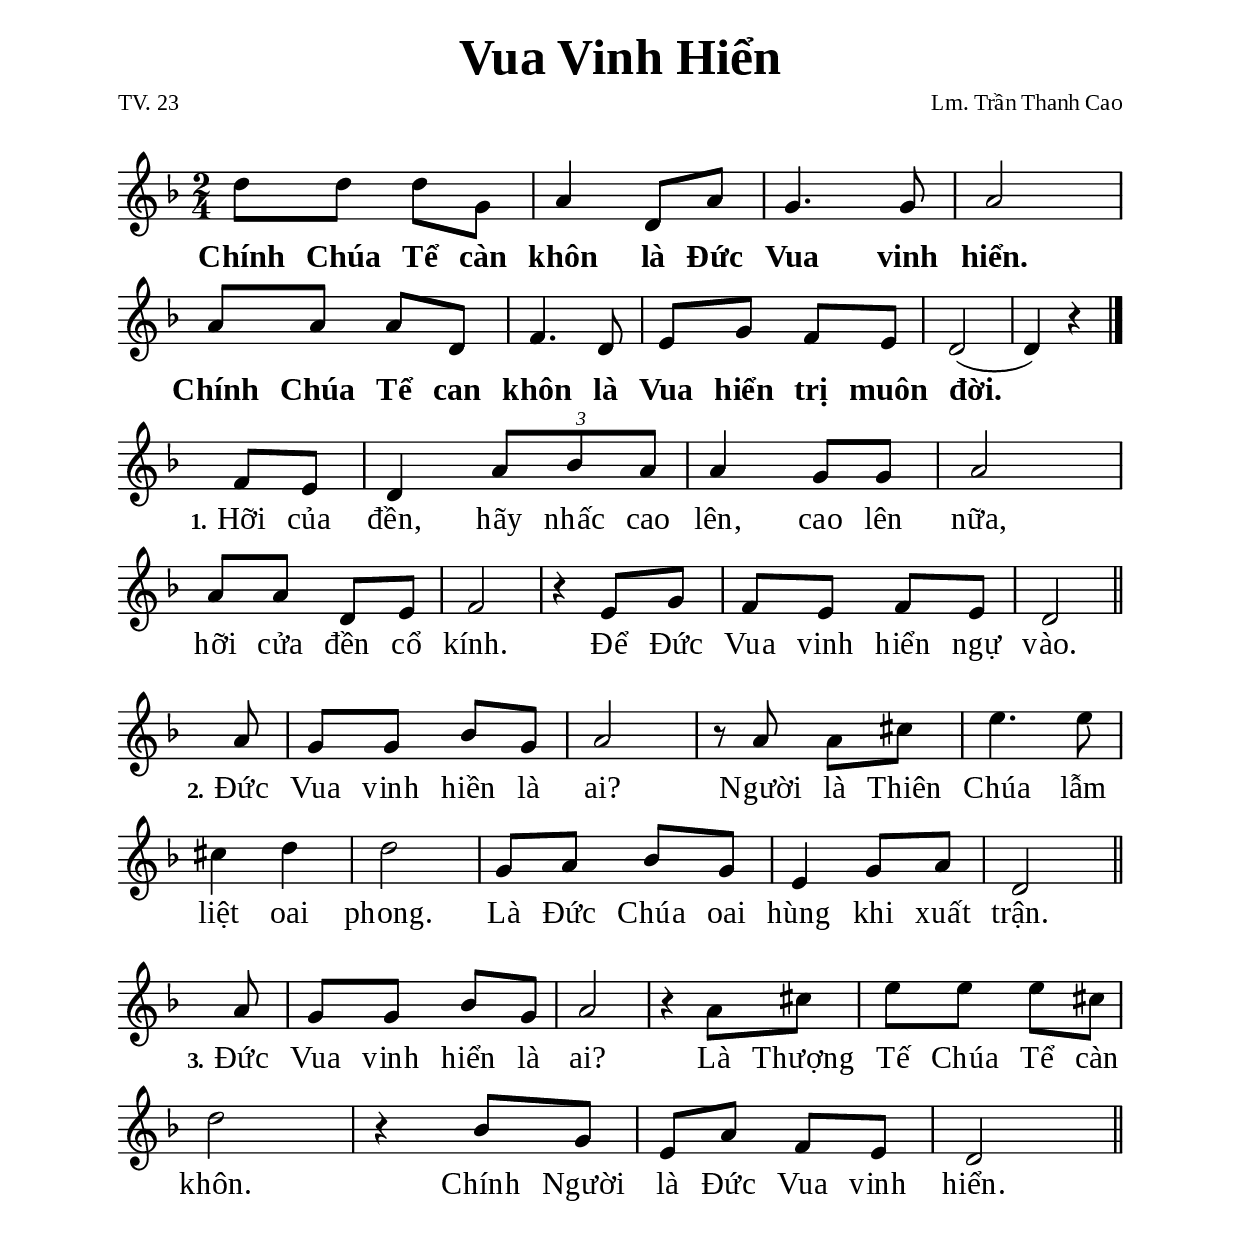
% Cài đặt chung
\version "2.20.0"
\include "english.ly"

\header {
  title = \markup { \fontsize #3 "Vua Vinh Hiển" }
  poet = "TV. 23"
  composer = "Lm. Trần Thanh Cao"
  arranger = " "
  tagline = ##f
}

\paper {
  #(set-paper-size "a4")
  top-margin = 10\mm
  bottom-margin = 10\mm
  left-margin = 20\mm
  right-margin = 20\mm
  indent = #0
  #(define fonts
    (make-pango-font-tree
      "Liberation Serif"
      "Liberation Serif"
      "Liberation Serif"
      (/ 20 20)))
  page-count = #1
}

% Nhạc điệp khúc
nhacDiepKhuc = \relative c'' {
  d8 d d g, |
  a4 d,8 a' |
  g4. g8 |
  a2 |
  a8 a a d, |
  f4. d8 |
  e g f e |
  d2 ( |
  d4) r \bar "|."
}

% Nhạc phiên khúc
nhacPhienKhucMot = \relative c' {
  \partial 4 f8 e |
  d4 \tuplet 3/2 { a'8 bf a } |
  a4 g8 g |
  a2 |
  a8 a d, e |
  f2 |
  r4 e8 g |
  f e f e |
  d2 \bar "||"
}

nhacPhienKhucHai = \relative c'' {
  \partial 8 a8 |
  g g bf g |
  a2 |
  r8 a a cs |
  e4. e8 |
  cs4 d |
  d2 |
  g,8 a bf g |
  e4 g8 a |
  d,2 \bar "||"
}

nhacPhienKhucBa = \relative c'' {
  \partial 8 a8 |
  g g bf g |
  a2 |
  r4 a8 cs |
  e e e cs |
  d2 |
  r4 bf8 g |
  e a f e |
  d2 \bar "||"
}

% Lời điệp khúc
loiDiepKhuc = \lyricmode {
  Chính Chúa Tể càn khôn là Đức Vua vinh hiển.
  Chính Chúa Tể can khôn là Vua hiển trị muôn đời.
}

% Lời phiên khúc
loiPhienKhucMot = \lyricmode {
  \set stanza = #"1."
  Hỡi của đền, hãy nhấc cao lên, cao lên nữa,
  hỡi cửa đền cổ kính.
  Để Đức Vua vinh hiển ngự vào.
}

loiPhienKhucHai = \lyricmode {
  \set stanza = #"2."
  Đức Vua vinh hiền là ai?
  Người là Thiên Chúa lẫm liệt oai phong.
  Là Đức Chúa oai hùng khi xuất trận.
}

loiPhienKhucBa = \lyricmode {
  \set stanza = #"3."
  Đức Vua vinh hiển là ai?
  Là Thượng Tế Chúa Tể càn khôn.
  Chính Người là Đức Vua vinh hiển.
}


% Dàn trang
\score {
  \new ChoirStaff <<
    \new Staff = diepKhuc \with {
        \consists "Merge_rests_engraver"
        \magnifyStaff #(magstep +1)
      }
      <<
      \new Voice = beSop {
        \key f \major \time 2/4 \stemNeutral \nhacDiepKhuc
      }
    >>
    \new Lyrics \lyricsto beSop \loiDiepKhuc
  >>
  \layout {
    \override Lyrics.LyricText.font-series = #'bold
    \override Lyrics.LyricText.font-size = #+3
    \override Lyrics.LyricSpace.minimum-distance = #2.0
    \override Score.BarNumber.break-visibility = ##(#f #f #f)
  }
}

\score {
  \new ChoirStaff <<
    \new Staff = phienKhuc \with {
        \magnifyStaff #(magstep +1)
      }
      <<
      \new Voice = beSop {
        \key f \major \time 2/4 \nhacPhienKhucMot
      }
    >>
    \new Lyrics \lyricsto beSop \loiPhienKhucMot
  >>
  \layout {
    \override Staff.TimeSignature.transparent = ##t
    \override Lyrics.LyricText.font-size = #+3
    \override Lyrics.LyricSpace.minimum-distance = #2.0
    \override Score.BarNumber.break-visibility = ##(#f #f #f)
  } 
}

\score {
  \new ChoirStaff <<
    \new Staff = phienKhuc \with {
        \magnifyStaff #(magstep +1)
      }
      <<
      \new Voice = beSop {
        \key f \major \time 2/4 \nhacPhienKhucHai
      }
    >>
    \new Lyrics \lyricsto beSop \loiPhienKhucHai
  >>
  \layout {
    \override Staff.TimeSignature.transparent = ##t
    \override Lyrics.LyricText.font-size = #+3
    \override Lyrics.LyricSpace.minimum-distance = #2.0
    \override Score.BarNumber.break-visibility = ##(#f #f #f)
  } 
}

\score {
  \new ChoirStaff <<
    \new Staff = phienKhuc \with {
        \magnifyStaff #(magstep +1)
      }
      <<
      \new Voice = beSop {
        \key f \major \time 2/4 \nhacPhienKhucBa
      }
    >>
    \new Lyrics \lyricsto beSop \loiPhienKhucBa
  >>
  \layout {
    \override Staff.TimeSignature.transparent = ##t
    \override Lyrics.LyricText.font-size = #+3
    \override Lyrics.LyricSpace.minimum-distance = #2.0
    \override Score.BarNumber.break-visibility = ##(#f #f #f)
  } 
}
